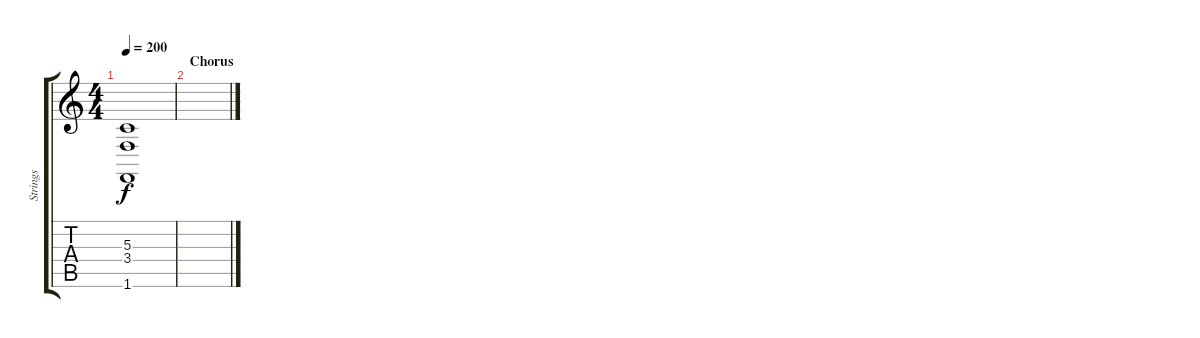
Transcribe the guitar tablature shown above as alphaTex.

\track ("Strings" "Strings") {instrument violin}
\staff {score tabs}
\tuning (E4 B3 G3 D3 A2 E2) {hide}
\ts (4 4)
\tempo 200
\clef g2
\ks c
(5.3{t} 3.4{t} 1.6{t}).1{dy f} |
\section ("" "Chorus")
